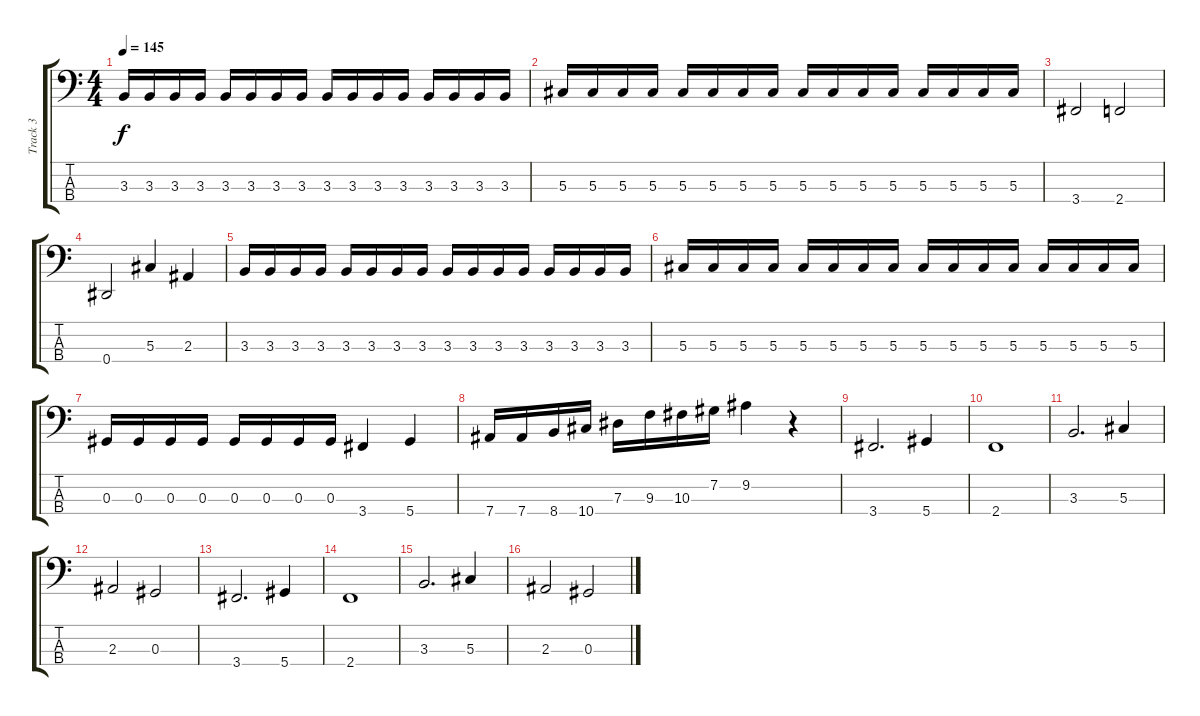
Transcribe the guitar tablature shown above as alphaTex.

\track ("Track 3" "Track 3") {instrument electricbasspick}
\staff {score tabs}
\tuning (Gb2 Db2 Ab1 Eb1) {hide}
\ts (4 4)
\tempo 145
\clef f4
\ks c
3.3.16{dy f} 3.3.16 3.3.16 3.3.16 3.3.16 3.3.16 3.3.16 3.3.16 3.3.16 3.3.16 3.3.16 3.3.16 3.3.16 3.3.16 3.3.16 3.3.16 |
5.3.16 5.3.16 5.3.16 5.3.16 5.3.16 5.3.16 5.3.16 5.3.16 5.3.16 5.3.16 5.3.16 5.3.16 5.3.16 5.3.16 5.3.16 5.3.16 |
3.4.2 2.4.2 |
0.4.2 5.3.4 2.3.4 |
3.3.16 3.3.16 3.3.16 3.3.16 3.3.16 3.3.16 3.3.16 3.3.16 3.3.16 3.3.16 3.3.16 3.3.16 3.3.16 3.3.16 3.3.16 3.3.16 |
5.3.16 5.3.16 5.3.16 5.3.16 5.3.16 5.3.16 5.3.16 5.3.16 5.3.16 5.3.16 5.3.16 5.3.16 5.3.16 5.3.16 5.3.16 5.3.16 |
0.3.16 0.3.16 0.3.16 0.3.16 0.3.16 0.3.16 0.3.16 0.3.16 3.4.4 5.4.4 |
7.4.16 7.4.16 8.4.16 10.4.16 7.3.16 9.3.16 10.3.16 7.2.16 9.2.4 r.4 |
3.4.2{d} 5.4.4 |
2.4.1 |
3.3.2{d} 5.3.4 |
2.3.2 0.3.2 |
3.4.2{d} 5.4.4 |
2.4.1 |
3.3.2{d} 5.3.4 |
2.3.2 0.3.2
